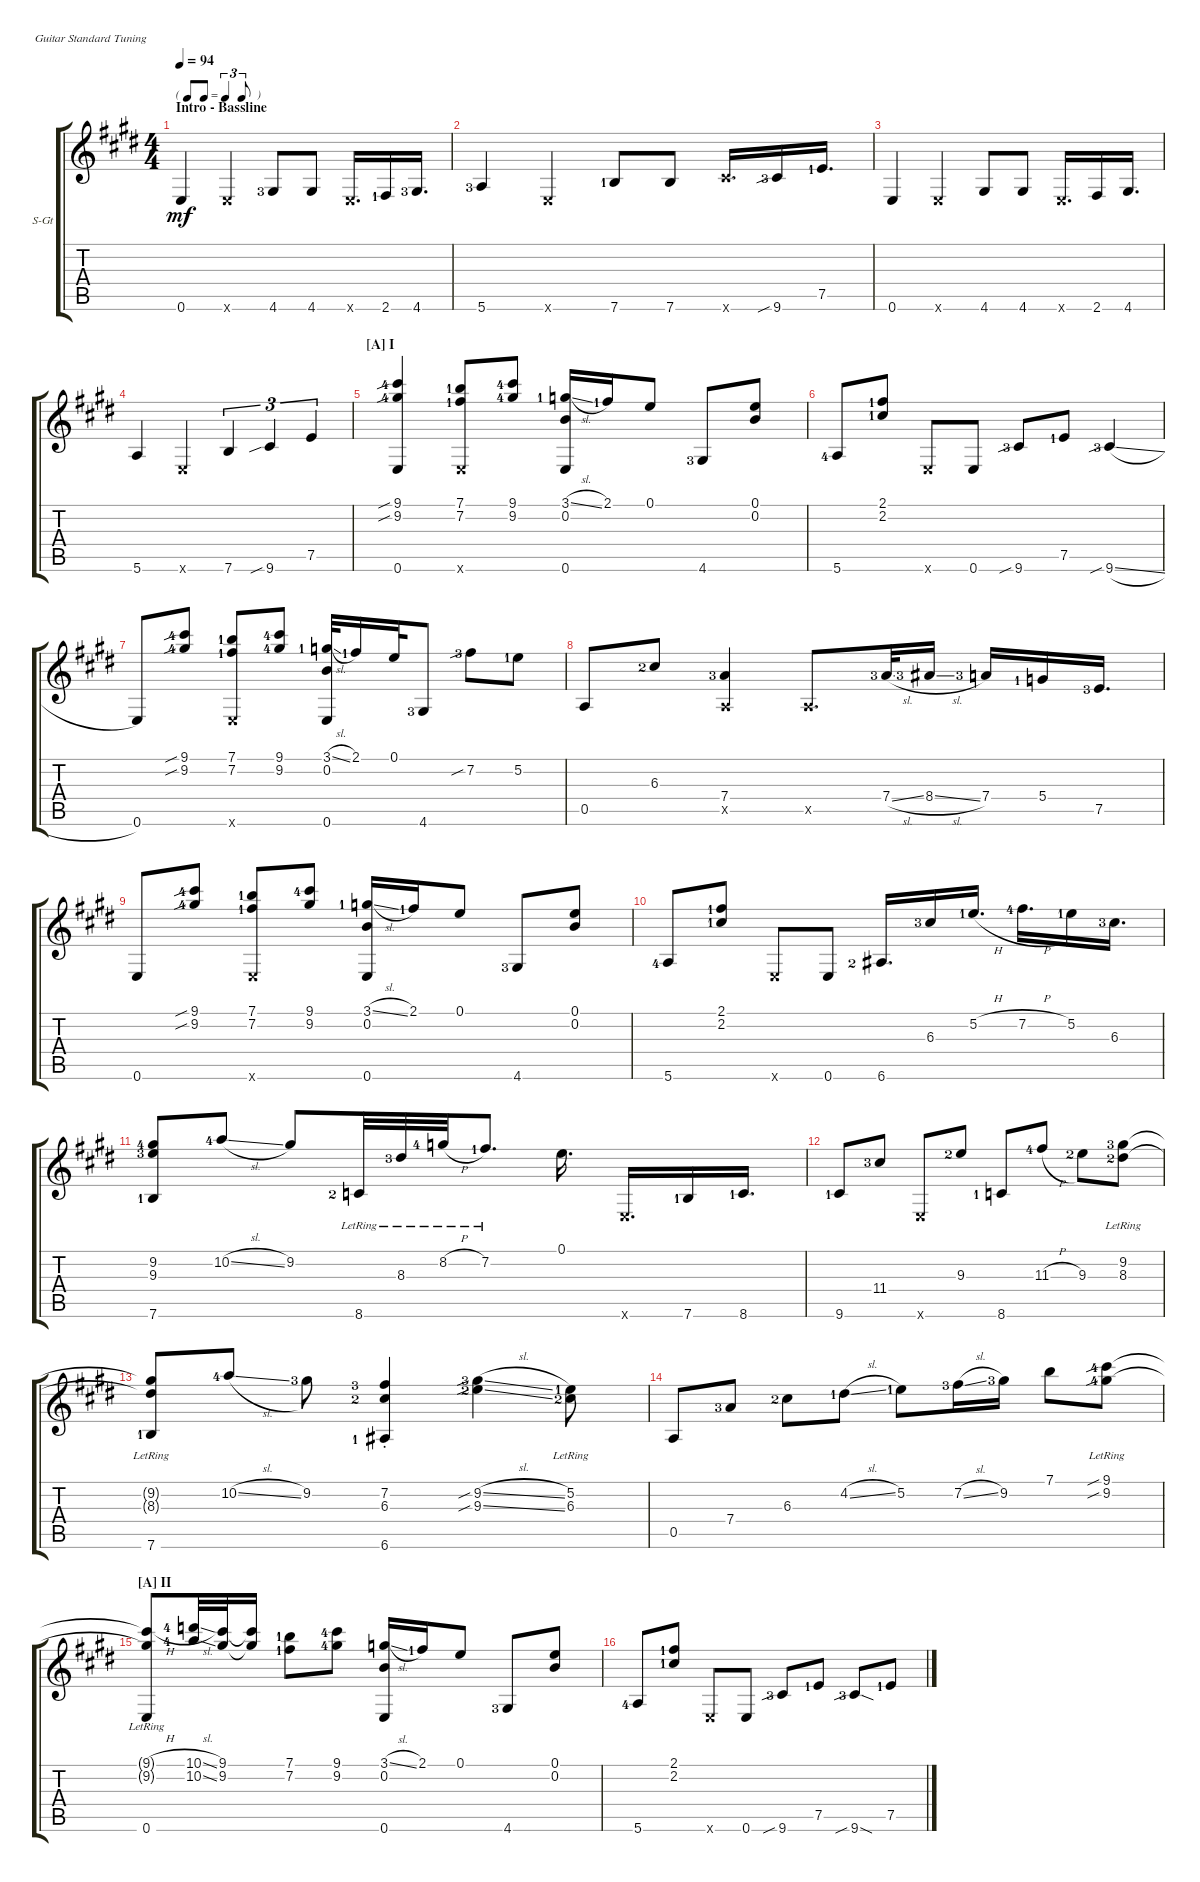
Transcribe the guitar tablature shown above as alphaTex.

\defaultSystemsLayout 4
\bracketExtendMode groupsimilarinstruments
\firstSystemTrackNameOrientation horizontal
\otherSystemsTrackNameOrientation horizontal
\track ("Steel Guitar" "S-Gt") {instrument acousticguitarsteel}
\staff {score tabs}
\tuning (E4 B3 G3 D3 A2 E2)
\ts (4 4)
\tf triplet8th
\section ("" "Intro - Bassline")
\tempo 94
\clef g2
\scale
0.522911
\ks e
0.6.4{dy mf instrument acousticguitarsteel} 0.6{x}.4 4.6{lf 4}.8 4.6.8 0.6{x}.16{d} 2.6{lf 2}.16 4.6{lf 4}.16{d} |
\scale
0.476731 5.6{lf 4}.4 0.6{x}.4 7.6{lf 2}.8 7.6.8 9.6{x}.16{d} 9.6{sib lf 4}.16 7.5{lf 2}.16{d} |
\scale
0.538218 0.6.4 0.6{x}.4 4.6.8 4.6.8 0.6{x}.16{d} 2.6.16 4.6.16{d} |
\scale
0.461603 5.6.4 0.6{x}.4 7.6.4{tu (3 2)} 9.6{sib}.4{tu (3 2)} 7.5.4{tu (3 2)} |
\section ("A" "I")
\scale
0.534979 (0.6 9.1{sib lf 5} 9.2{sib lf 5}).4 (7.1{lf 2} 7.2{lf 2} 0.6{x}).8 (9.1{lf 5} 9.2{lf 5}).8 (0.2 3.1{sl lf 2} 0.6).16 2.1{lf 2}.16 0.1.8 4.6{lf 4}.8 (0.1 0.2).8 |
\scale
0.465021 5.6{lf 5}.8 (2.1{lf 2} 2.2{lf 2}).8 0.6{x}.8 0.6.8 9.6{sib lf 4}.8 7.5{lf 2}.8 9.6{sib sl lf 4}.4 |
\scale
0.554358 0.6.8 (9.1{sib lf 5} 9.2{sib lf 5}).8 (7.1{lf 2} 7.2{lf 2} 0.6{x}).8 (9.1{lf 5} 9.2{lf 5}).8 (0.2 3.1{sl lf 2} 0.6).32 2.1{lf 2}.16 0.1.32 4.6{lf 4}.8 7.2{sib lf 4}.8 5.2{lf 2}.8 |
\scale
0.445241 0.5.8 6.3{lf 3}.8 (7.4{lf 4} 0.5{x}).4 0.5{x}.8{d} 7.4{sl lf 4}.32 8.4{sl lf 4}.16 7.4{lf 4}.16 5.4{lf 2}.16 7.5{lf 4}.16{d} |
\scale
0.522857 0.6.8 (9.1{sib lf 5} 9.2{sib lf 5}).8 (7.1{lf 2} 7.2{lf 2} 0.6{x}).8 (9.1{lf 5} 9.2).8 (0.2 3.1{sl lf 2} 0.6).16 2.1{lf 2}.16 0.1.8 4.6{lf 4}.8 (0.1 0.2).8 |
\scale
0.477057 5.6{lf 5}.8 (2.1{lf 2} 2.2{lf 2}).8 0.6{x}.8 0.6.8 6.6{lf 3}.16{d} 6.3{lf 4}.16 5.2{h lf 2}.16{d} 7.2{h lf 5}.16{d} 5.2{lf 2}.16 6.3{lf 4}.16{d} |
\scale
0.524343 (7.6{lf 2} 9.2{lf 5} 9.3{lf 4}).8 10.2{sl lf 5}.8 9.2.8 8.6{lr lf 3}.32 8.3{lr lf 4}.32 8.2{h lr lf 5}.32 7.2{lr lf 2}.8{d} 0.1.16{d} 0.6{x}.16{d} 7.6{lf 2}.16 8.6{lf 2}.16{d} |
\scale
0.475386 9.6{lf 2}.8 11.4{lf 4}.8 0.6{x}.8 9.3{lf 3}.8 8.6{lf 2}.8 11.3{h lf 5}.8 9.3{lf 3}.8 (9.2{lr lf 4} 8.3{lr lf 3}).8 |
\scale
0.521771 (7.6{lf 2} 9.2{lr t} 8.3{lr t}).8 10.2{sl lf 5}.8 9.2{lf 4}.8 (6.6{st lf 2} 6.3{st lf 3} 7.2{st lf 4}).4 (9.3{sib sl lf 3} 9.2{sib sl lf 4}).4 (5.2{lr lf 2} 6.3{lr lf 3}).8 |
\scale
0.478395 0.5.8 7.4{lf 4}.8 6.3{lf 3}.8 4.2{sl lf 2}.8 5.2{lf 2}.8 7.2{sl lf 4}.16 9.2{lf 4}.16 7.1.8 (9.1{sib lr lf 5} 9.2{sib lr lf 5}).8 |
\section ("A" "II")
\scale
0.528708 (0.6 9.2{h lr t} 9.1{h lr t}).8 (10.1{sl lf 5} 10.2{sl lf 5}).32 (9.2 9.1).32 (9.2{t} 9.1{t}).16 (7.1{lf 2} 7.2{lf 2}).8 (9.1{lf 5} 9.2{lf 5}).8 (0.2 3.1{sl} 0.6).16 2.1{lf 2}.16 0.1.8 4.6{lf 4}.8 (0.1 0.2).8 |
\scale
0.470622 5.6{lf 5}.8 (2.1{lf 2} 2.2{lf 2}).8 0.6{x}.8 0.6.8 9.6{sib lf 4}.8 7.5{lf 2}.8 9.6{sib sod lf 4}.8 7.5{lf 2}.8
